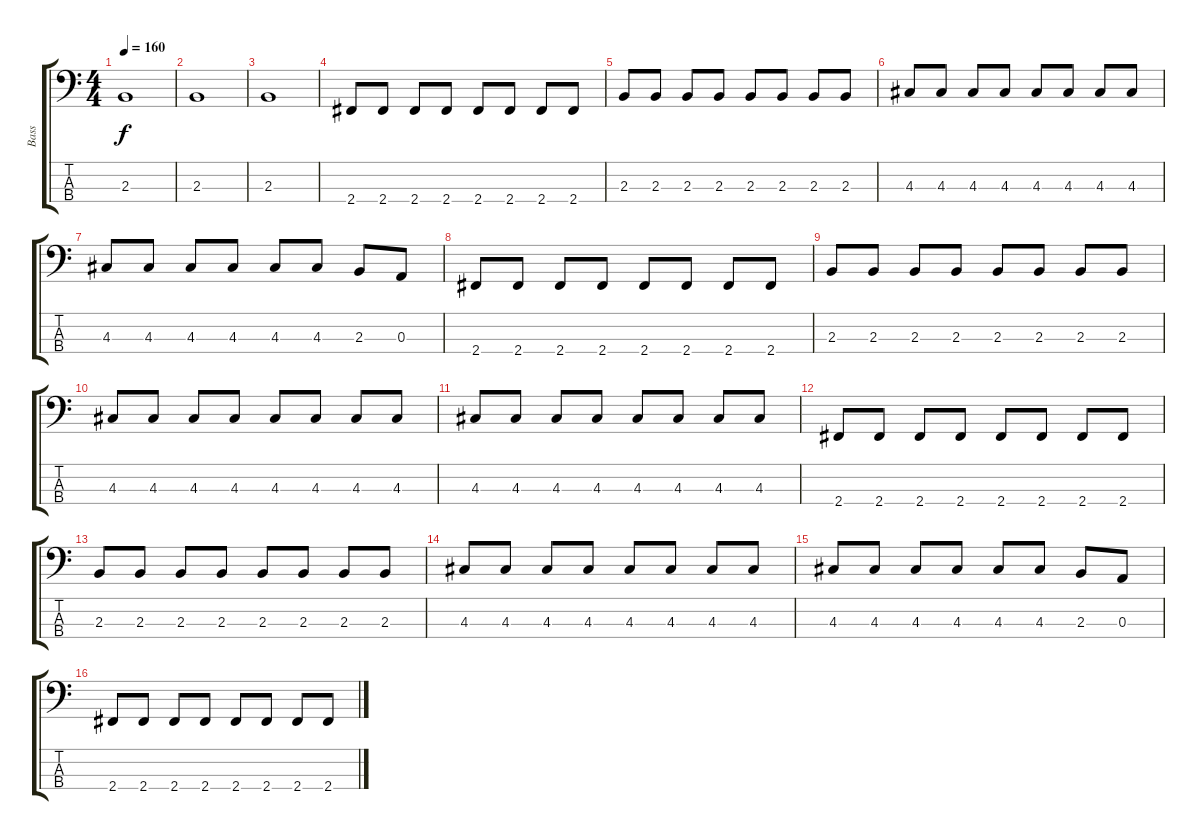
\track ("Bass" "Bass") {instrument electricbasspick}
\staff {score tabs}
\tuning (G2 D2 A1 E1) {hide}
\ts (4 4)
\tempo 160
\clef f4
\ks c
2.3.1{dy f} |
2.3.1 |
2.3.1 |
2.4.8 2.4.8 2.4.8 2.4.8 2.4.8 2.4.8 2.4.8 2.4.8 |
2.3.8 2.3.8 2.3.8 2.3.8 2.3.8 2.3.8 2.3.8 2.3.8 |
4.3.8 4.3.8 4.3.8 4.3.8 4.3.8 4.3.8 4.3.8 4.3.8 |
4.3.8 4.3.8 4.3.8 4.3.8 4.3.8 4.3.8 2.3.8 0.3.8 |
2.4.8 2.4.8 2.4.8 2.4.8 2.4.8 2.4.8 2.4.8 2.4.8 |
2.3.8 2.3.8 2.3.8 2.3.8 2.3.8 2.3.8 2.3.8 2.3.8 |
4.3.8 4.3.8 4.3.8 4.3.8 4.3.8 4.3.8 4.3.8 4.3.8 |
4.3.8 4.3.8 4.3.8 4.3.8 4.3.8 4.3.8 4.3.8 4.3.8 |
2.4.8 2.4.8 2.4.8 2.4.8 2.4.8 2.4.8 2.4.8 2.4.8 |
2.3.8 2.3.8 2.3.8 2.3.8 2.3.8 2.3.8 2.3.8 2.3.8 |
4.3.8 4.3.8 4.3.8 4.3.8 4.3.8 4.3.8 4.3.8 4.3.8 |
4.3.8 4.3.8 4.3.8 4.3.8 4.3.8 4.3.8 2.3.8 0.3.8 |
2.4.8 2.4.8 2.4.8 2.4.8 2.4.8 2.4.8 2.4.8 2.4.8
